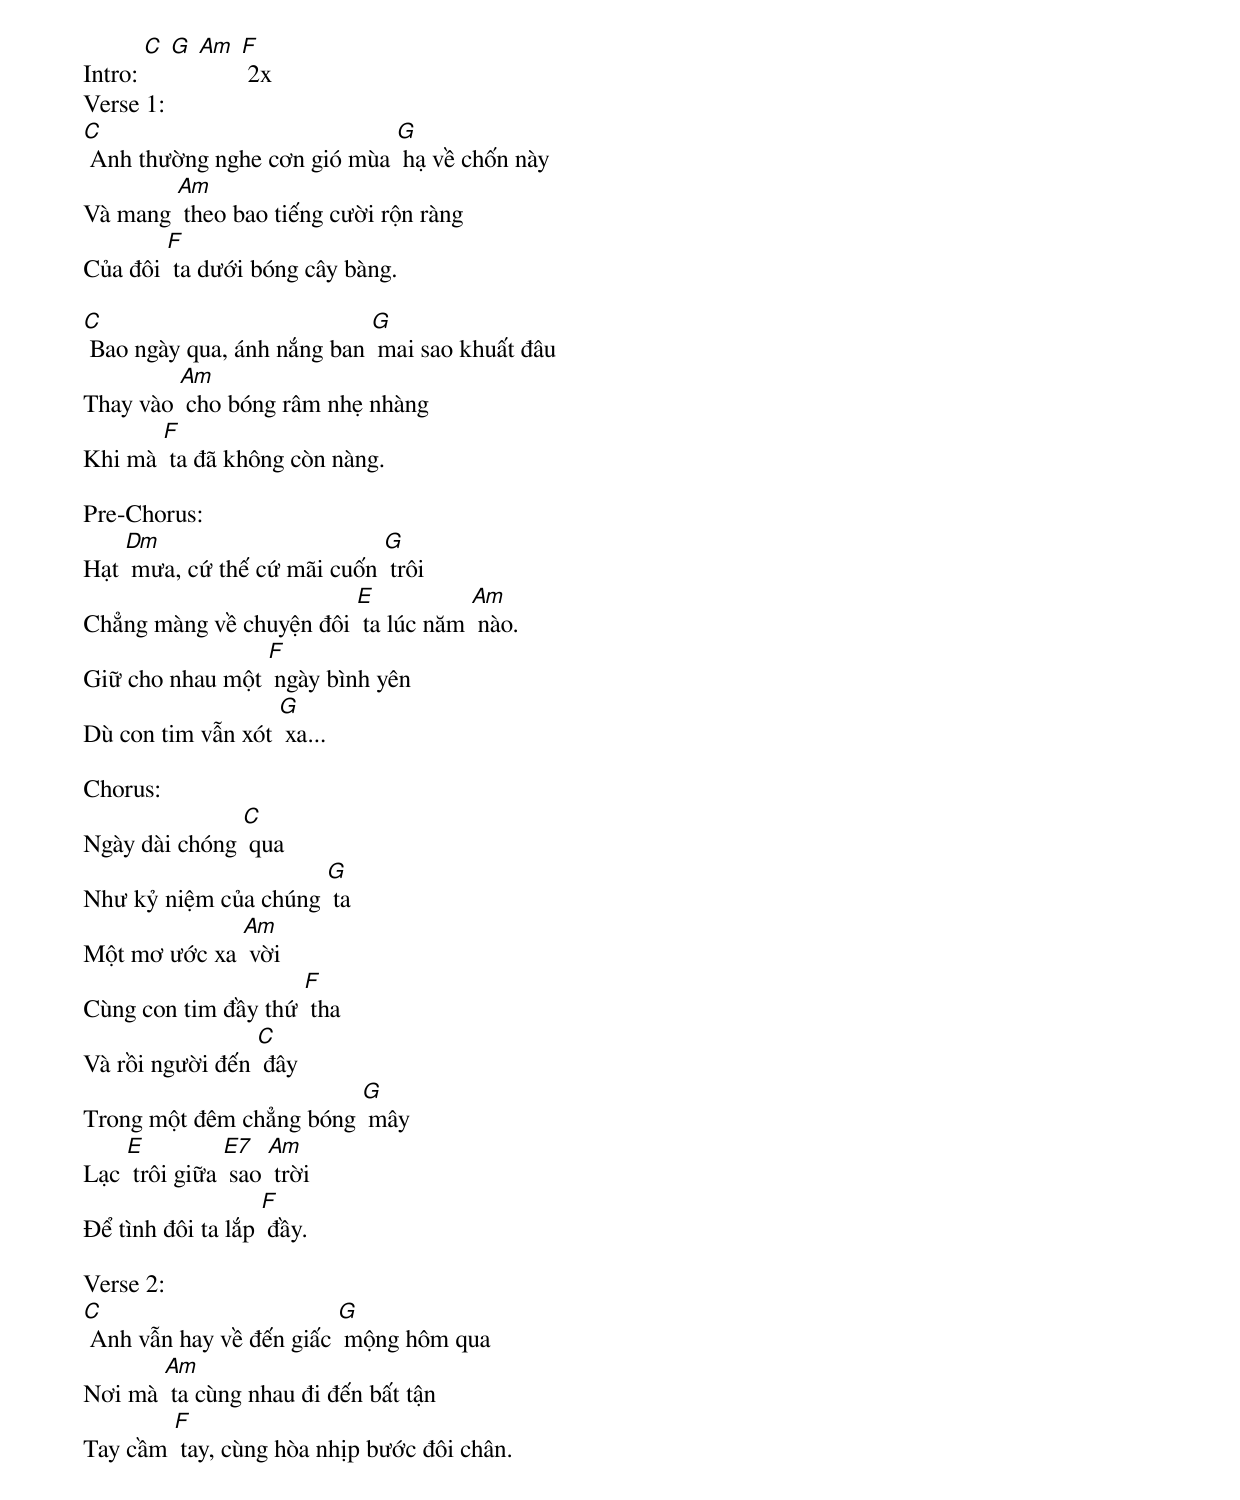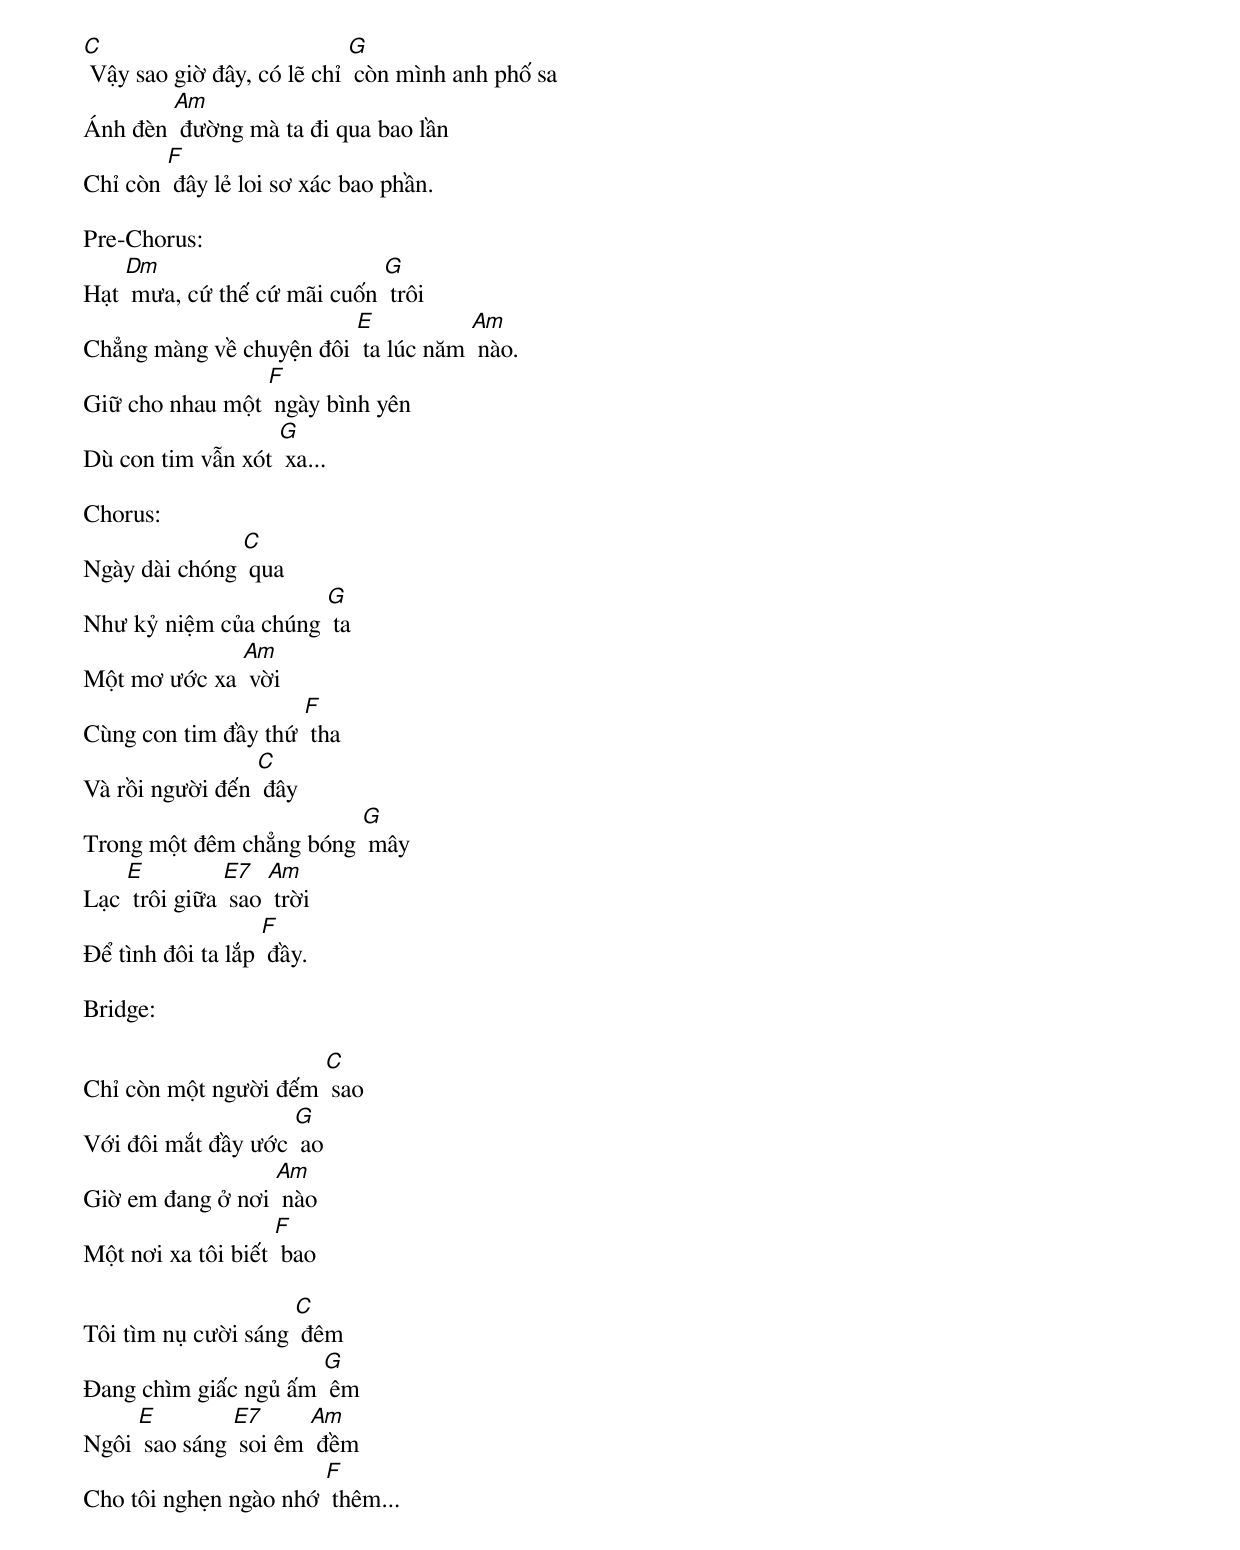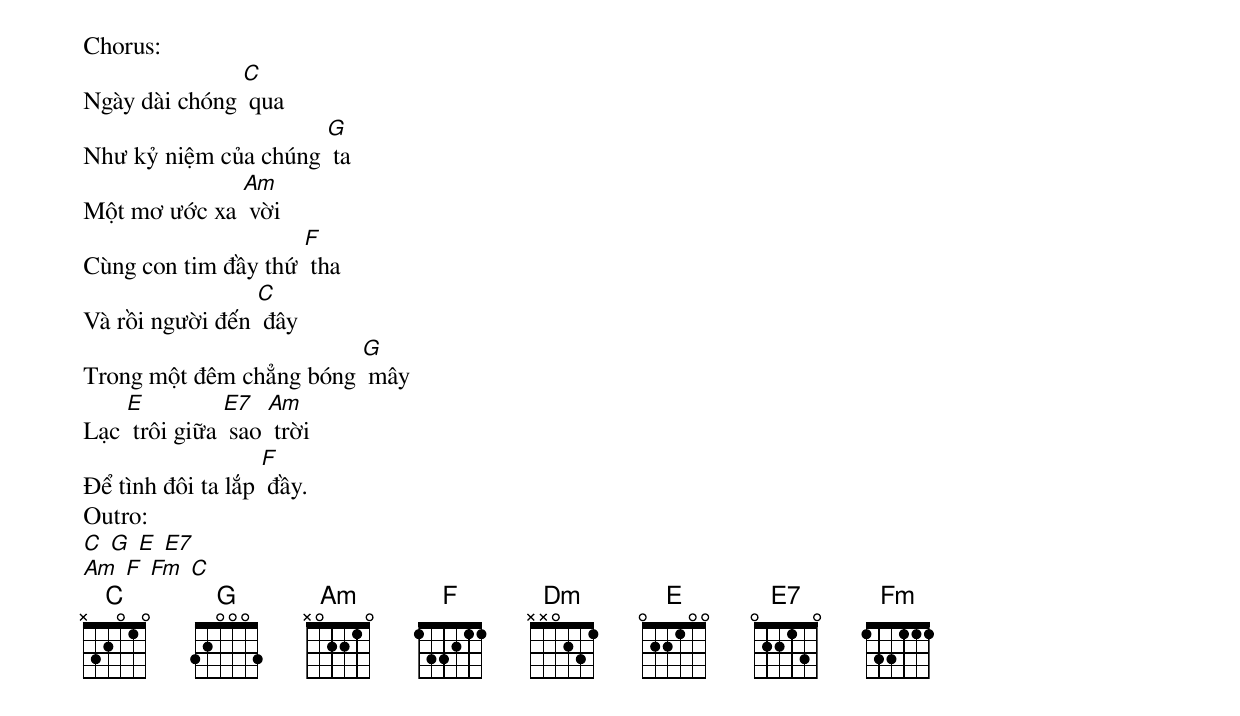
Intro: [C] [G] [Am] [F] 2x
Verse 1:
[C] Anh thường nghe cơn gió mùa [G] hạ về chốn này
Và mang [Am] theo bao tiếng cười rộn ràng
Của đôi [F] ta dưới bóng cây bàng.

[C] Bao ngày qua, ánh nắng ban [G] mai sao khuất đâu
Thay vào [Am] cho bóng râm nhẹ nhàng
Khi mà [F] ta đã không còn nàng.

Pre-Chorus:
Hạt [Dm] mưa, cứ thế cứ mãi cuốn [G] trôi
Chẳng màng về chuyện đôi [E] ta lúc năm [Am] nào.
Giữ cho nhau một [F] ngày bình yên
Dù con tim vẫn xót [G] xa...

Chorus:
Ngày dài chóng [C] qua
Như kỷ niệm của chúng [G] ta
Một mơ ước xa [Am] vời
Cùng con tim đầy thứ [F] tha
Và rồi người đến [C] đây
Trong một đêm chẳng bóng [G] mây
Lạc [E] trôi giữa [E7] sao [Am] trời
Để tình đôi ta lắp [F] đầy.

Verse 2:
[C] Anh vẫn hay về đến giấc [G] mộng hôm qua
Nơi mà [Am] ta cùng nhau đi đến bất tận
Tay cầm [F] tay, cùng hòa nhịp bước đôi chân.

[C] Vậy sao giờ đây, có lẽ chỉ [G] còn mình anh phố sa
Ánh đèn [Am] đường mà ta đi qua bao lần
Chỉ còn [F] đây lẻ loi sơ xác bao phần.

Pre-Chorus:
Hạt [Dm] mưa, cứ thế cứ mãi cuốn [G] trôi
Chẳng màng về chuyện đôi [E] ta lúc năm [Am] nào.
Giữ cho nhau một [F] ngày bình yên
Dù con tim vẫn xót [G] xa...

Chorus:
Ngày dài chóng [C] qua
Như kỷ niệm của chúng [G] ta
Một mơ ước xa [Am] vời
Cùng con tim đầy thứ [F] tha
Và rồi người đến [C] đây
Trong một đêm chẳng bóng [G] mây
Lạc [E] trôi giữa [E7] sao [Am] trời
Để tình đôi ta lắp [F] đầy.

Bridge:

Chỉ còn một người đếm [C] sao
Với đôi mắt đầy ước [G] ao
Giờ em đang ở nơi [Am] nào
Một nơi xa tôi biết [F] bao

Tôi tìm nụ cười sáng [C] đêm
Đang chìm giấc ngủ ấm [G] êm
Ngôi [E] sao sáng [E7] soi êm [Am] đềm
Cho tôi nghẹn ngào nhớ [F] thêm...

Chorus:
Ngày dài chóng [C] qua
Như kỷ niệm của chúng [G] ta
Một mơ ước xa [Am] vời
Cùng con tim đầy thứ [F] tha
Và rồi người đến [C] đây
Trong một đêm chẳng bóng [G] mây
Lạc [E] trôi giữa [E7] sao [Am] trời
Để tình đôi ta lắp [F] đầy.
Outro:
[C] [G] [E] [E7]
[Am] [F] [Fm] [C]
